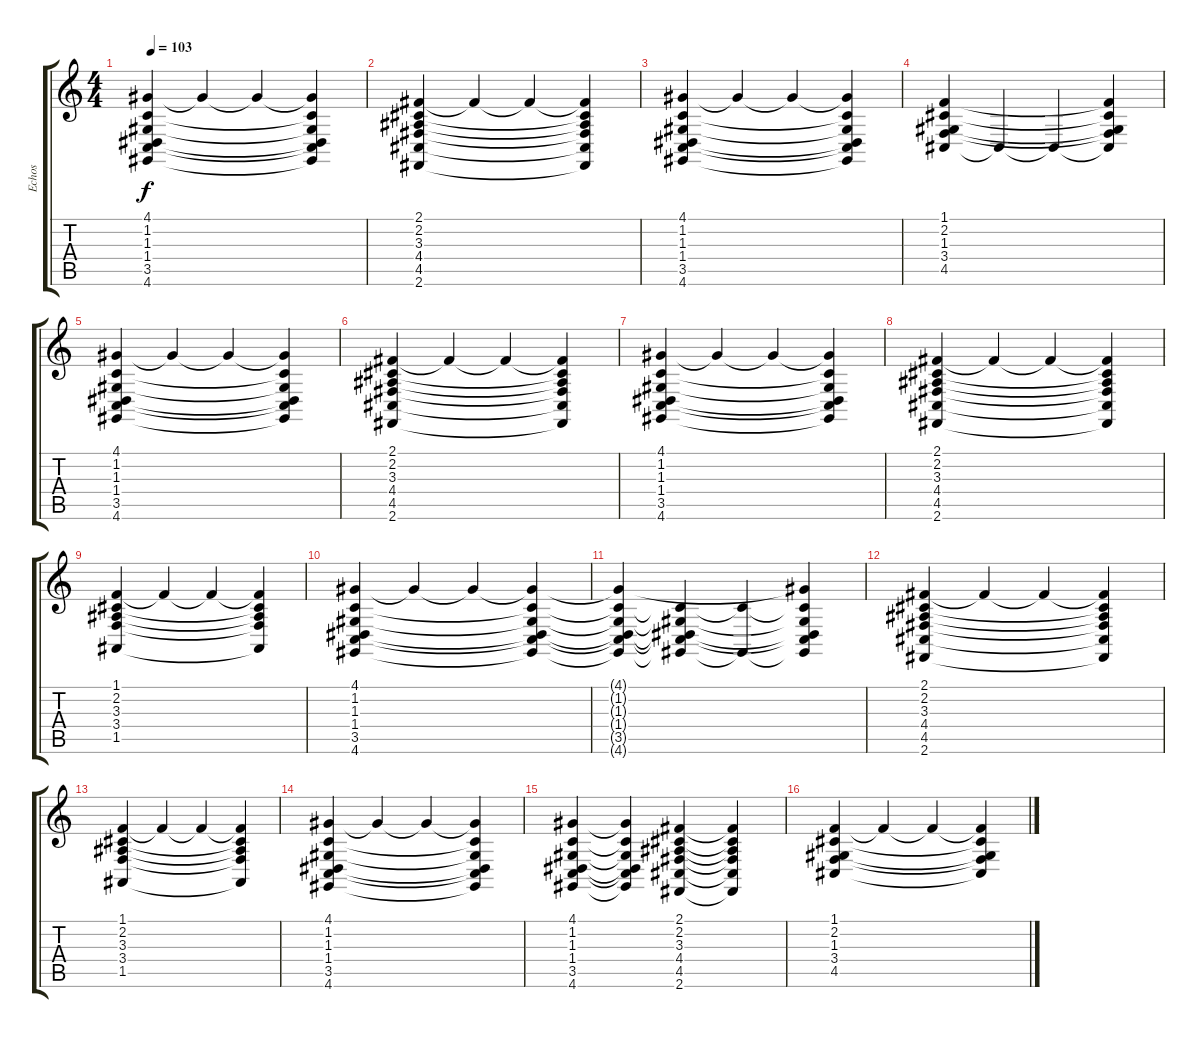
\track ("Echos" "Echos") {instrument fx7echoes}
\staff {score tabs}
\tuning (E4 B3 G3 D3 A2 E2) {hide}
\ts (4 4)
\tempo 103
\clef g2
\ks c
(4.1 1.2 1.3 1.4 3.5 4.6).4{dy f} 4.1{t}.4 4.1{t}.4 (4.1{t} 1.2{t} 1.3{t} 1.4{t} 3.5{t} 4.6{t}).4 |
(2.1 2.2 3.3 4.4 4.5 2.6).4 2.1{t}.4 2.1{t}.4 (2.1{t} 2.2{t} 3.3{t} 4.4{t} 4.5{t} 2.6{t}).4 |
(4.1 1.2 1.3 1.4 3.5 4.6).4 4.1{t}.4 4.1{t}.4 (4.1{t} 1.2{t} 1.3{t} 1.4{t} 3.5{t} 4.6{t}).4 |
(1.1 2.2 1.3 3.4 4.5).4 4.5{t}.4 4.5{t}.4 (1.1{t} 2.2{t} 1.3{t} 3.4{t} 4.5{t}).4 |
(4.1 1.2 1.3 1.4 3.5 4.6).4 4.1{t}.4 4.1{t}.4 (4.1{t} 1.2{t} 1.3{t} 1.4{t} 3.5{t} 4.6{t}).4 |
(2.1 2.2 3.3 4.4 4.5 2.6).4 2.1{t}.4 2.1{t}.4 (2.1{t} 2.2{t} 3.3{t} 4.4{t} 4.5{t} 2.6{t}).4 |
(4.1 1.2 1.3 1.4 3.5 4.6).4 4.1{t}.4 4.1{t}.4 (4.1{t} 1.2{t} 1.3{t} 1.4{t} 3.5{t} 4.6{t}).4 |
(2.1 2.2 3.3 4.4 4.5 2.6).4 2.1{t}.4 2.1{t}.4 (2.1{t} 2.2{t} 3.3{t} 4.4{t} 4.5{t} 2.6{t}).4 |
(1.1 2.2 3.3 3.4 1.5).4 1.1{t}.4 1.1{t}.4 (1.1{t} 2.2{t} 3.3{t} 3.4{t} 1.5{t}).4 |
(4.1 1.2 1.3 1.4 3.5 4.6).4 4.1{t}.4 4.1{t}.4 (4.1{t} 1.2{t} 1.3{t} 1.4{t} 3.5{t} 4.6{t}).4 |
(4.1{t} 1.2{t} 1.3{t} 1.4{t} 3.5{t} 4.6{t}).4 (1.2{t} 1.3{t} 1.4{t} 3.5{t} 4.6{t}).4 (1.2{t} 4.6{t}).4 (4.1{t} 1.2{t} 1.3{t} 1.4{t} 3.5{t} 4.6{t}).4 |
(2.1 2.2 3.3 4.4 4.5 2.6).4 2.1{t}.4 2.1{t}.4 (2.1{t} 2.2{t} 3.3{t} 4.4{t} 4.5{t} 2.6{t}).4 |
(1.1 2.2 3.3 3.4 1.5).4 1.1{t}.4 1.1{t}.4 (1.1{t} 2.2{t} 3.3{t} 3.4{t} 1.5{t}).4 |
(4.1 1.2 1.3 1.4 3.5 4.6).4 4.1{t}.4 4.1{t}.4 (4.1{t} 1.2{t} 1.3{t} 1.4{t} 3.5{t} 4.6{t}).4 |
(4.1 1.2 1.3 1.4 3.5 4.6).4 (4.1{t} 1.2{t} 1.3{t} 1.4{t} 3.5{t} 4.6{t}).4 (2.1 2.2 3.3 4.4 4.5 2.6).4 (2.1{t} 2.2{t} 3.3{t} 4.4{t} 4.5{t} 2.6{t}).4 |
(1.1 2.2 1.3 3.4 4.5).4 1.1{t}.4 1.1{t}.4 (1.1{t} 2.2{t} 1.3{t} 3.4{t} 4.5{t}).4
